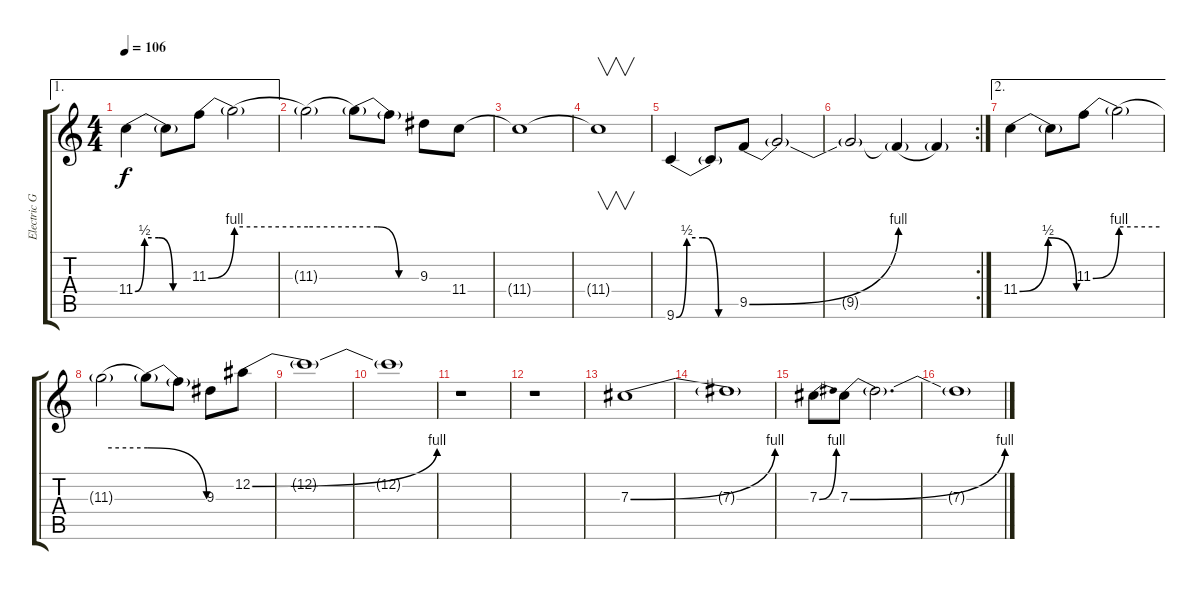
\track ("Electric Guitar (w/dist.)" "Electric G") {instrument distortionguitar}
\staff {score tabs}
\tuning (Eb4 Bb3 Gb3 Db3 Ab2 Eb2) {hide}
\ae 1
\ts (4 4)
\tempo 106
\clef g2
\ks c
11.4{be (custom 0 0 10 2 25 2 40 0 60 0)}.4{dy f} 11.4{t}.8 11.3{be (bend 0 0 60 4)}.8 11.3{be (hold 0 4 60 4) t}.2 |
11.3{be (hold 0 4 60 4) t}.2 11.3{be (custom 0 4 20 4 40 0 60 0) t}.8 11.3{t}.8 9.3.8 11.4.8 |
11.4{t}.1 |
11.4{t}.1{v} |
9.6{be (custom 0 0 10 2 25 2 40 0 60 0)}.4 9.6{t}.8 9.5{be (bend 0 0 60 4)}.8 9.5{t}.2 |
\rc 2
9.5{t}.2 9.5{be (hold 40 0 60 0) t}.4 9.5{t}.4 |
\ae 2
11.4{be (bendrelease 0 0 25 2 25 2 60 0)}.4 11.4{t}.8 11.3{be (bend 0 0 60 4)}.8 11.3{be (hold 0 4 60 4) t}.2 |
11.3{be (hold 0 4 60 4) t}.2 11.3{be (release 0 4 60 0) t}.8 11.3{t}.8 9.3.8 12.2{be (bend 0 0 60 4)}.8 |
12.2{t}.1 |
12.2{t}.1 |
r.1 |
r.1 |
7.3{be (bend 0 0 60 4)}.1{instrument distortionguitar} |
7.3{t}.1 |
7.3{be (bend 0 0 60 4)}.8 7.3{be (bend 0 0 60 4)}.8 7.3{t}.2{d} |
7.3{t}.1
